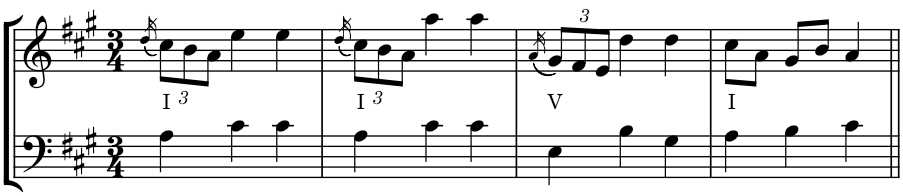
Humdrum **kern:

**kern	**kern	**text
*part1	*part1	*part1
*staff2	*staff1	*staff1
*I"Piano	*	*
*I'Pno.	*	*
*clefF4	*clefG2	*
*k[f#c#g#]	*k[f#c#g#]	*
*M3/4	*M3/4	*
=1	=1	=1
.	(16qdd/	.
*	*Xbrackettup	*
!	!	!LO:LY:b
4A\	12cc#\L)	I
.	12b\	.
.	12a\J	.
4c#\	4ee\	.
4c#\	4ee\	.
=2	=2	=2
.	(16qdd/	.
!	!	!LO:LY:b
4A\	12cc#\L)	I
.	12b\	.
.	12a\J	.
4c#\	4aa\	.
4c#\	4aa\	.
=3	=3	=3
.	(16qa/	.
!	!	!LO:LY:b
4E\	12g#/L)	V
.	12f#/	.
.	12e/J	.
4B\	4dd\	.
4G#\	4dd\	.
=4	=4	=4
!	!	!LO:LY:b
4A\	8cc#\L	I
.	8a\J	.
4B\	8g#/L	.
.	8b/J	.
4c#\	4a/	.
=||	=||	=||
*-	*-	*-
